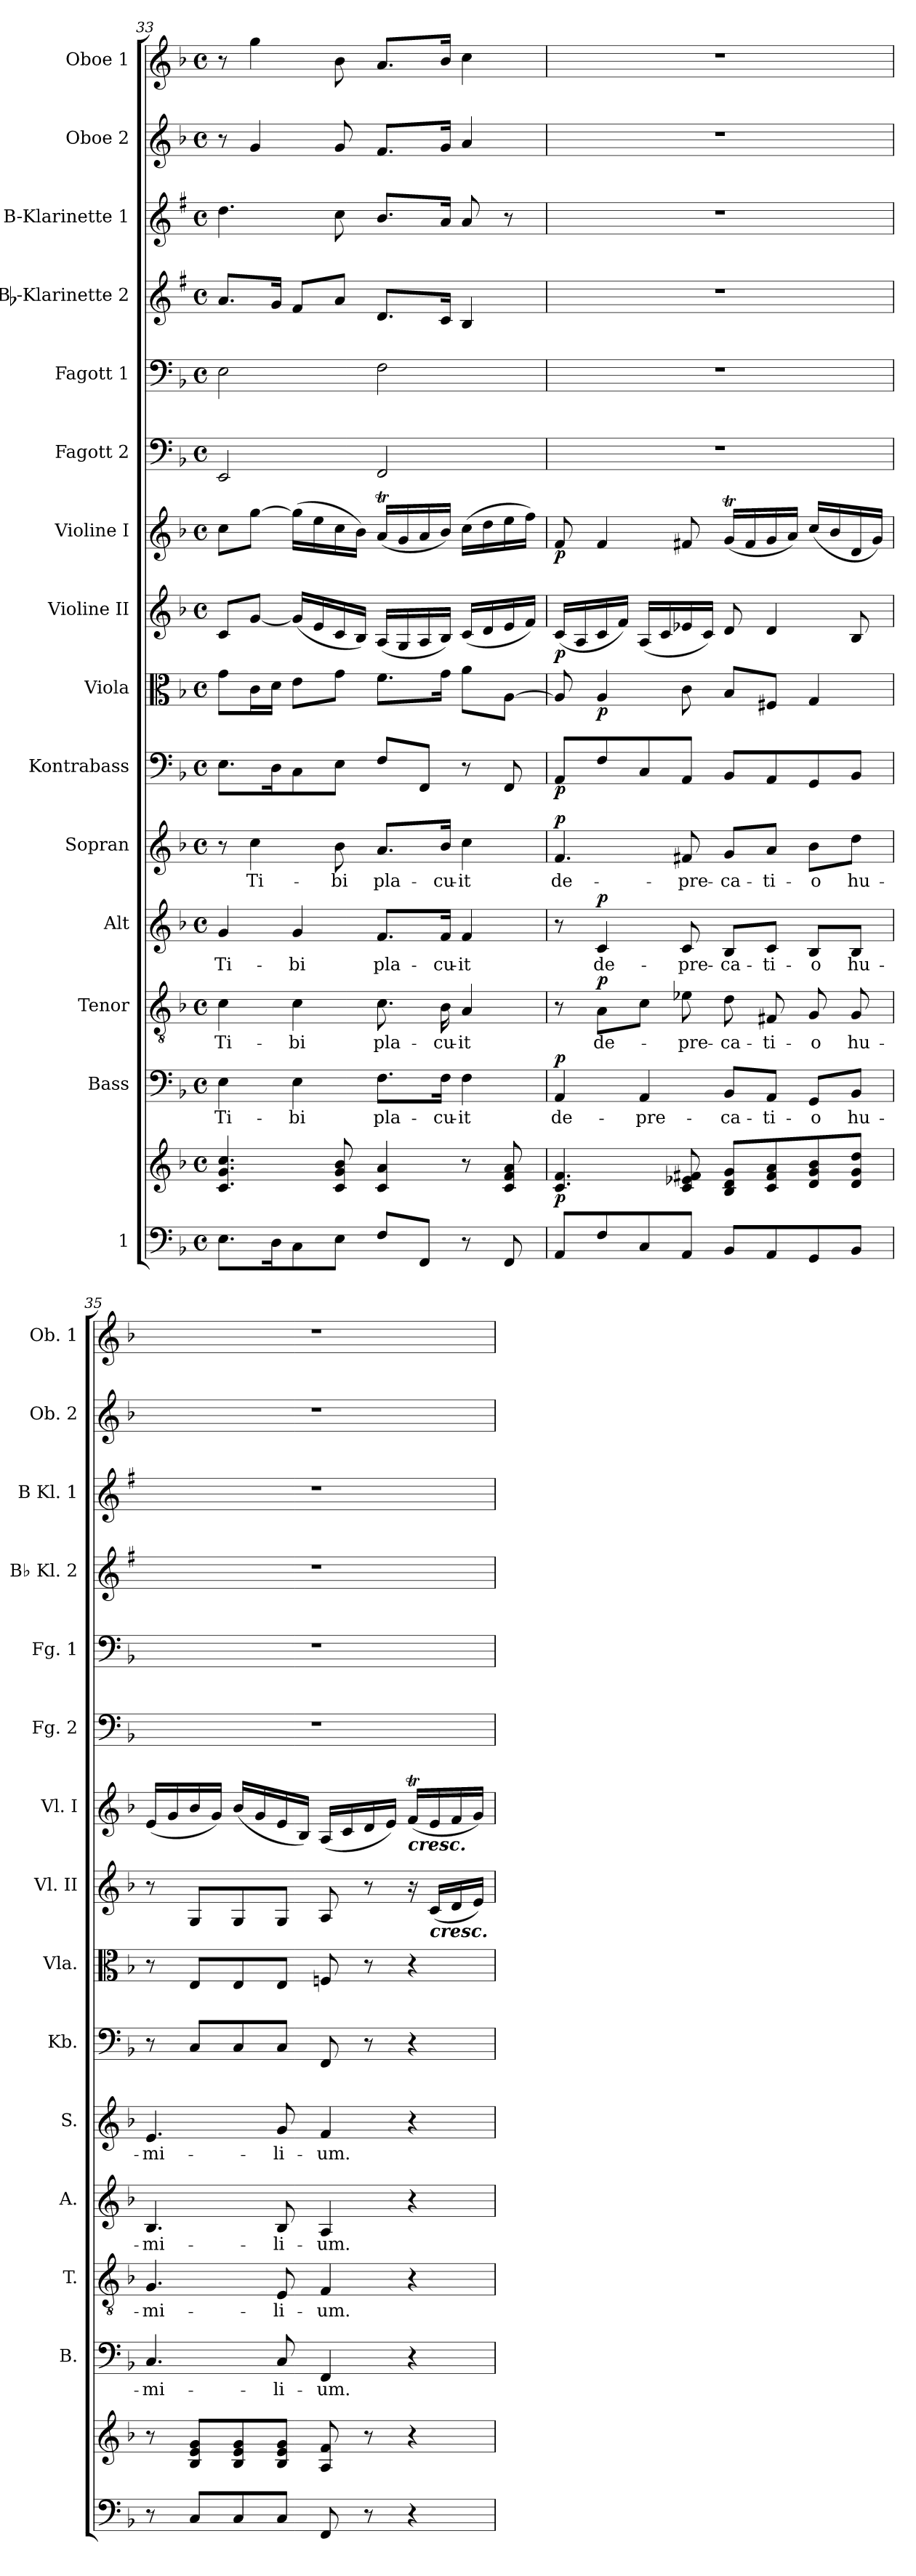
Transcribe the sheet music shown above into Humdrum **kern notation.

**kern	**kern	**dynam	**kern	**text	**dynam	**kern	**text	**dynam	**kern	**text	**dynam	**kern	**text	**dynam	**kern	**dynam	**kern	**dynam	**kern	**dynam	**kern	**dynam	**kern	**kern	**kern	**kern	**kern	**kern
*part15	*part15	*part15	*part14	*part14	*part14	*part13	*part13	*part13	*part12	*part12	*part12	*part11	*part11	*part11	*part10	*part10	*part9	*part9	*part8	*part8	*part7	*part7	*part6	*part5	*part4	*part3	*part2	*part1
*staff16	*staff15	*staff15/16	*staff14	*staff14	*staff14	*staff13	*staff13	*staff13	*staff12	*staff12	*staff12	*staff11	*staff11	*staff11	*staff10	*staff10	*staff9	*staff9	*staff8	*staff8	*staff7	*staff7	*staff6	*staff5	*staff4	*staff3	*staff2	*staff1
*I"1	*	*	*I"Bass	*	*	*I"Tenor	*	*	*I"Alt	*	*	*I"Sopran	*	*	*I"Kontrabass	*	*I"Viola	*	*I"Violine II	*	*I"Violine I	*	*I"Fagott 2	*I"Fagott 1	*I"Bb-Klarinette 2	*I"B-Klarinette 1	*I"Oboe 2	*I"Oboe 1
*	*	*	*I'B.	*	*	*I'T.	*	*	*I'A.	*	*	*I'S.	*	*	*I'Kb.	*	*I'Vla.	*	*I'Vl. II	*	*I'Vl. I	*	*I'Fg. 2	*I'Fg. 1	*I'Bb Kl. 2	*I'B Kl. 1	*I'Ob. 2	*I'Ob. 1
*clefF4	*clefG2	*	*clefF4	*	*	*clefGv2	*	*	*clefG2	*	*	*clefG2	*	*	*clefF4	*	*clefC3	*	*clefG2	*	*clefG2	*	*clefF4	*clefF4	*clefG2	*clefG2	*clefG2	*clefG2
*	*	*	*	*	*	*	*	*	*	*	*	*	*	*	*ITrd7c12	*	*	*	*	*	*	*	*	*	*ITrd1c2	*ITrd1c2	*	*
*k[b-]	*k[b-]	*	*k[b-]	*	*	*k[b-]	*	*	*k[b-]	*	*	*k[b-]	*	*	*k[b-]	*	*k[b-]	*	*k[b-]	*	*k[b-]	*	*k[b-]	*k[b-]	*k[b-]	*k[b-]	*k[b-]	*k[b-]
*F:	*F:	*	*F:	*	*	*F:	*	*	*F:	*	*	*F:	*	*	*F:	*	*F:	*	*F:	*	*F:	*	*F:	*F:	*F:	*F:	*F:	*F:
*M4/4	*M4/4	*	*M4/4	*	*	*M4/4	*	*	*M4/4	*	*	*M4/4	*	*	*M4/4	*	*M4/4	*	*M4/4	*	*M4/4	*	*M4/4	*M4/4	*M4/4	*M4/4	*M4/4	*M4/4
*met(c)	*met(c)	*	*met(c)	*	*	*met(c)	*	*	*met(c)	*	*	*met(c)	*	*	*met(c)	*	*met(c)	*	*met(c)	*	*met(c)	*	*met(c)	*met(c)	*met(c)	*met(c)	*met(c)	*met(c)
=33	=33	=33	=33	=33	=33	=33	=33	=33	=33	=33	=33	=33	=33	=33	=33	=33	=33	=33	=33	=33	=33	=33	=33	=33	=33	=33	=33	=33
!	!	!	!	!LO:LY:b	!	!	!LO:LY:b	!	!	!LO:LY:b	!	!	!	!	!	!	!	!	!	!	!	!	!	!	!	!	!	!
8.E\L	4.c/ 4.g/ 4.cc/	.	4E\	Ti-	.	4c\	Ti-	.	4g/	Ti-	.	8r	.	.	8.EE\L	.	8g\L	.	8c/L	.	8cc\L	.	2EE/	2E\	8.g/L	4.cc\	8r	8r
!	!	!	!	!	!	!	!	!	!	!	!	!	!LO:LY:b	!	!	!	!	!	!	!	!	!	!	!	!	!	!	!
.	.	.	.	.	.	.	.	.	.	.	.	4cc\	Ti-	.	.	.	16c\L	.	[8g/J	.	[8gg\J	.	.	.	.	.	4g/	4gg\
16D\k	.	.	.	.	.	.	.	.	.	.	.	.	.	.	16DD\k	.	16d\JJ	.	.	.	.	.	.	.	16f/Jk	.	.	.
!	!	!	!	!LO:LY:b	!	!	!LO:LY:b	!	!	!LO:LY:b	!	!	!	!	!	!	!	!	!	!	!	!	!	!	!	!	!	!
8C\	.	.	4E\	-bi	.	4c\	-bi	.	4g/	-bi	.	.	.	.	8CC\	.	8e\L	.	(<16g/LL]	.	(>16gg\LL]	.	.	.	8e/L	.	.	.
.	.	.	.	.	.	.	.	.	.	.	.	.	.	.	.	.	.	.	16e/	.	16ee\	.	.	.	.	.	.	.
!	!	!	!	!	!	!	!	!	!	!	!	!	!LO:LY:b	!	!	!	!	!	!	!	!	!	!	!	!	!	!	!
8E\J	8c/ 8g/ 8b-/	.	.	.	.	.	.	.	.	.	.	8b-\	-bi	.	8EE\J	.	8g\J	.	16c/	.	16cc\	.	.	.	8g/J	8b-\	8g/	8b-\
.	.	.	.	.	.	.	.	.	.	.	.	.	.	.	.	.	.	.	16B-/JJ)	.	16b-\JJ)	.	.	.	.	.	.	.
!	!	!	!	!LO:LY:b	!	!	!LO:LY:b	!	!	!LO:LY:b	!	!	!LO:LY:b	!	!	!	!	!	!	!	!	!	!	!	!	!	!	!
8F/L	4c/ 4a/	.	8.F\L	pla-	.	8.c\	pla-	.	8.f/L	pla-	.	8.a/L	pla-	.	8FF/L	.	8.f\L	.	(<16A/LL	.	(<16at/LL	.	2FF/	2F\	8.c/L	8.a/L	8.f/L	8.a/L
.	.	.	.	.	.	.	.	.	.	.	.	.	.	.	.	.	.	.	16G/	.	16g/	.	.	.	.	.	.	.
8FF/J	.	.	.	.	.	.	.	.	.	.	.	.	.	.	8FFF/J	.	.	.	16A/	.	16a/	.	.	.	.	.	.	.
!	!	!	!	!LO:LY:b	!	!	!LO:LY:b	!	!	!LO:LY:b	!	!	!LO:LY:b	!	!	!	!	!	!	!	!	!	!	!	!	!	!	!
.	.	.	16F\Jk	-cu-	.	16B-\	-cu-	.	16f/Jk	-cu-	.	16b-/Jk	-cu-	.	.	.	16g\Jk	.	16B-/JJ)	.	16b-/JJ)	.	.	.	16B-/Jk	16g/Jk	16g/Jk	16b-/Jk
!	!	!	!	!LO:LY:b	!	!	!LO:LY:b	!	!	!LO:LY:b	!	!	!LO:LY:b	!	!	!	!	!	!	!	!	!	!	!	!	!	!	!
8r	8r	.	4F\	-it	.	4A/	-it	.	4f/	-it	.	4cc\	-it	.	8r	.	8a\L	.	(<16c/LL	.	(>16cc\LL	.	.	.	4A/	8g/	4a/	4cc\
.	.	.	.	.	.	.	.	.	.	.	.	.	.	.	.	.	.	.	16d/	.	16dd\	.	.	.	.	.	.	.
8FF/	8c/ 8f/ 8a/	.	.	.	.	.	.	.	.	.	.	.	.	.	8FFF/	.	[8A\J	.	16e/	.	16ee\	.	.	.	.	8r	.	.
.	.	.	.	.	.	.	.	.	.	.	.	.	.	.	.	.	.	.	16f/JJ)	.	16ff\JJ)	.	.	.	.	.	.	.
=34	=34	=34	=34	=34	=34	=34	=34	=34	=34	=34	=34	=34	=34	=34	=34	=34	=34	=34	=34	=34	=34	=34	=34	=34	=34	=34	=34	=34
!	!	!LO:DY:b	!	!LO:LY:b	!LO:DY:a	!	!	!	!	!	!	!	!LO:LY:b	!LO:DY:a	!	!LO:DY:b	!	!	!	!LO:DY:b	!	!LO:DY:b	!	!	!	!	!	!
8AA/L	4.c/ 4.f/	p	4AA/	de-	p	8r	.	.	8r	.	.	4.f/	de-	p	8AAA/L	p	8A/]	.	(<16c/LL	p	8f/	p	1r	1r	1r	1r	1r	1r
.	.	.	.	.	.	.	.	.	.	.	.	.	.	.	.	.	.	.	16A/	.	.	.	.	.	.	.	.	.
!	!	!	!	!	!	!	!LO:LY:b	!LO:DY:a	!	!LO:LY:b	!LO:DY:a	!	!	!	!	!	!	!LO:DY:b	!	!	!	!	!	!	!	!	!	!
8F/	.	.	.	.	.	8A\L	de-	p	4c/	de-	p	.	.	.	8FF/	.	4A/	p	16c/	.	4f/	.	.	.	.	.	.	.
.	.	.	.	.	.	.	.	.	.	.	.	.	.	.	.	.	.	.	16f/JJ)	.	.	.	.	.	.	.	.	.
!	!	!	!	!LO:LY:b	!	!	!	!	!	!	!	!	!	!	!	!	!	!	!	!	!	!	!	!	!	!	!	!
8C/	.	.	4AA/	-pre-	.	8c\J	.	.	.	.	.	.	.	.	8CC/	.	.	.	(<16A/LL	.	.	.	.	.	.	.	.	.
.	.	.	.	.	.	.	.	.	.	.	.	.	.	.	.	.	.	.	16c/	.	.	.	.	.	.	.	.	.
!	!	!	!	!	!	!	!LO:LY:b	!	!	!LO:LY:b	!	!	!LO:LY:b	!	!	!	!	!	!	!	!	!	!	!	!	!	!	!
8AA/J	8c/ 8e-X/ 8f#X/	.	.	.	.	8e-X\	-pre-	.	8c/	-pre-	.	8f#X/	-pre-	.	8AAA/J	.	8c\	.	16e-X/	.	8f#X/	.	.	.	.	.	.	.
.	.	.	.	.	.	.	.	.	.	.	.	.	.	.	.	.	.	.	16c/JJ)	.	.	.	.	.	.	.	.	.
!	!	!	!	!LO:LY:b	!	!	!LO:LY:b	!	!	!LO:LY:b	!	!	!LO:LY:b	!	!	!	!	!	!	!	!	!	!	!	!	!	!	!
8BB-/L	8B-/ 8d/ 8g/L	.	8BB-/L	-ca-	.	8d\	-ca-	.	8B-/L	-ca-	.	8g/L	-ca-	.	8BBB-/L	.	8B-/L	.	8d/	.	(<16gT/LL	.	.	.	.	.	.	.
.	.	.	.	.	.	.	.	.	.	.	.	.	.	.	.	.	.	.	.	.	16f#/	.	.	.	.	.	.	.
!	!	!	!	!LO:LY:b	!	!	!LO:LY:b	!	!	!LO:LY:b	!	!	!LO:LY:b	!	!	!	!	!	!	!	!	!	!	!	!	!	!	!
8AA/	8c/ 8f#/ 8a/	.	8AA/J	-ti-	.	8F#X/	-ti-	.	8c/J	-ti-	.	8a/J	-ti-	.	8AAA/	.	8F#X/J	.	4d/	.	16g/	.	.	.	.	.	.	.
.	.	.	.	.	.	.	.	.	.	.	.	.	.	.	.	.	.	.	.	.	16a/JJ)	.	.	.	.	.	.	.
!	!	!	!	!LO:LY:b	!	!	!LO:LY:b	!	!	!LO:LY:b	!	!	!LO:LY:b	!	!	!	!	!	!	!	!	!	!	!	!	!	!	!
8GG/	8d/ 8g/ 8b-/	.	8GG/L	-o	.	8G/	-o	.	8B-/L	-o	.	8b-\L	-o	.	8GGG/	.	4G/	.	.	.	(<16cc/LL	.	.	.	.	.	.	.
.	.	.	.	.	.	.	.	.	.	.	.	.	.	.	.	.	.	.	.	.	16b-/	.	.	.	.	.	.	.
!	!	!	!	!LO:LY:b	!	!	!LO:LY:b	!	!	!LO:LY:b	!	!	!LO:LY:b	!	!	!	!	!	!	!	!	!	!	!	!	!	!	!
8BB-/J	8d/ 8g/ 8dd/J	.	8BB-/J	hu-	.	8G/	hu-	.	8B-/J	hu-	.	8dd\J	hu-	.	8BBB-/J	.	.	.	8B-/	.	16d/	.	.	.	.	.	.	.
.	.	.	.	.	.	.	.	.	.	.	.	.	.	.	.	.	.	.	.	.	16g/JJ)	.	.	.	.	.	.	.
!!LO:PB:g=z
=35	=35	=35	=35	=35	=35	=35	=35	=35	=35	=35	=35	=35	=35	=35	=35	=35	=35	=35	=35	=35	=35	=35	=35	=35	=35	=35	=35	=35
!	!	!	!	!LO:LY:b	!	!	!LO:LY:b	!	!	!LO:LY:b	!	!	!LO:LY:b	!	!	!	!	!	!	!	!	!	!	!	!	!	!	!
8r	8r	.	4.C/	-mi-	.	4.G/	-mi-	.	4.B-/	-mi-	.	4.e/	-mi-	.	8r	.	8r	.	8r	.	(<16e/LL	.	1r	1r	1r	1r	1r	1r
.	.	.	.	.	.	.	.	.	.	.	.	.	.	.	.	.	.	.	.	.	16g/	.	.	.	.	.	.	.
8C/L	8B-/ 8e/ 8g/L	.	.	.	.	.	.	.	.	.	.	.	.	.	8CC/L	.	8E/L	.	8G/L	.	16b-/	.	.	.	.	.	.	.
.	.	.	.	.	.	.	.	.	.	.	.	.	.	.	.	.	.	.	.	.	16g/JJ)	.	.	.	.	.	.	.
8C/	8B-/ 8e/ 8g/	.	.	.	.	.	.	.	.	.	.	.	.	.	8CC/	.	8E/	.	8G/	.	(<16b-/LL	.	.	.	.	.	.	.
.	.	.	.	.	.	.	.	.	.	.	.	.	.	.	.	.	.	.	.	.	16g/	.	.	.	.	.	.	.
!	!	!	!	!LO:LY:b	!	!	!LO:LY:b	!	!	!LO:LY:b	!	!	!LO:LY:b	!	!	!	!	!	!	!	!	!	!	!	!	!	!	!
8C/J	8B-/ 8e/ 8g/J	.	8C/	-li-	.	8E/	-li-	.	8B-/	-li-	.	8g/	-li-	.	8CC/J	.	8E/J	.	8G/J	.	16e/	.	.	.	.	.	.	.
.	.	.	.	.	.	.	.	.	.	.	.	.	.	.	.	.	.	.	.	.	16B-/JJ)	.	.	.	.	.	.	.
!	!	!	!	!LO:LY:b	!	!	!LO:LY:b	!	!	!LO:LY:b	!	!	!LO:LY:b	!	!	!	!	!	!	!	!	!	!	!	!	!	!	!
8FF/	8A/ 8f/	.	4FF/	-um.	.	4F/	-um.	.	4A/	-um.	.	4f/	-um.	.	8FFF/	.	8Fn/	.	8A/	.	(<16A/LL	.	.	.	.	.	.	.
.	.	.	.	.	.	.	.	.	.	.	.	.	.	.	.	.	.	.	.	.	16c/	.	.	.	.	.	.	.
8r	8r	.	.	.	.	.	.	.	.	.	.	.	.	.	8r	.	8r	.	8r	.	16d/	.	.	.	.	.	.	.
.	.	.	.	.	.	.	.	.	.	.	.	.	.	.	.	.	.	.	.	.	16e/JJ)	.	.	.	.	.	.	.
!	!	!	!	!	!	!	!	!	!	!	!	!	!	!	!	!	!	!	!	!	!LO:TX:b:Bi:t=cresc.	!	!	!	!	!	!	!
4r	4r	.	4r	.	.	4r	.	.	4r	.	.	4r	.	.	4r	.	4r	.	16r	.	(<16fT/LL	.	.	.	.	.	.	.
!	!	!	!	!	!	!	!	!	!	!	!	!	!	!	!	!	!	!	!LO:TX:b:Bi:t=cresc.	!	!	!	!	!	!	!	!	!
.	.	.	.	.	.	.	.	.	.	.	.	.	.	.	.	.	.	.	(<16c/LL	.	16e/	.	.	.	.	.	.	.
.	.	.	.	.	.	.	.	.	.	.	.	.	.	.	.	.	.	.	16d/	.	16f/	.	.	.	.	.	.	.
.	.	.	.	.	.	.	.	.	.	.	.	.	.	.	.	.	.	.	16e/JJ)	.	16g/JJ)	.	.	.	.	.	.	.
=	=	=	=	=	=	=	=	=	=	=	=	=	=	=	=	=	=	=	=	=	=	=	=	=	=	=	=	=
*-	*-	*-	*-	*-	*-	*-	*-	*-	*-	*-	*-	*-	*-	*-	*-	*-	*-	*-	*-	*-	*-	*-	*-	*-	*-	*-	*-	*-
